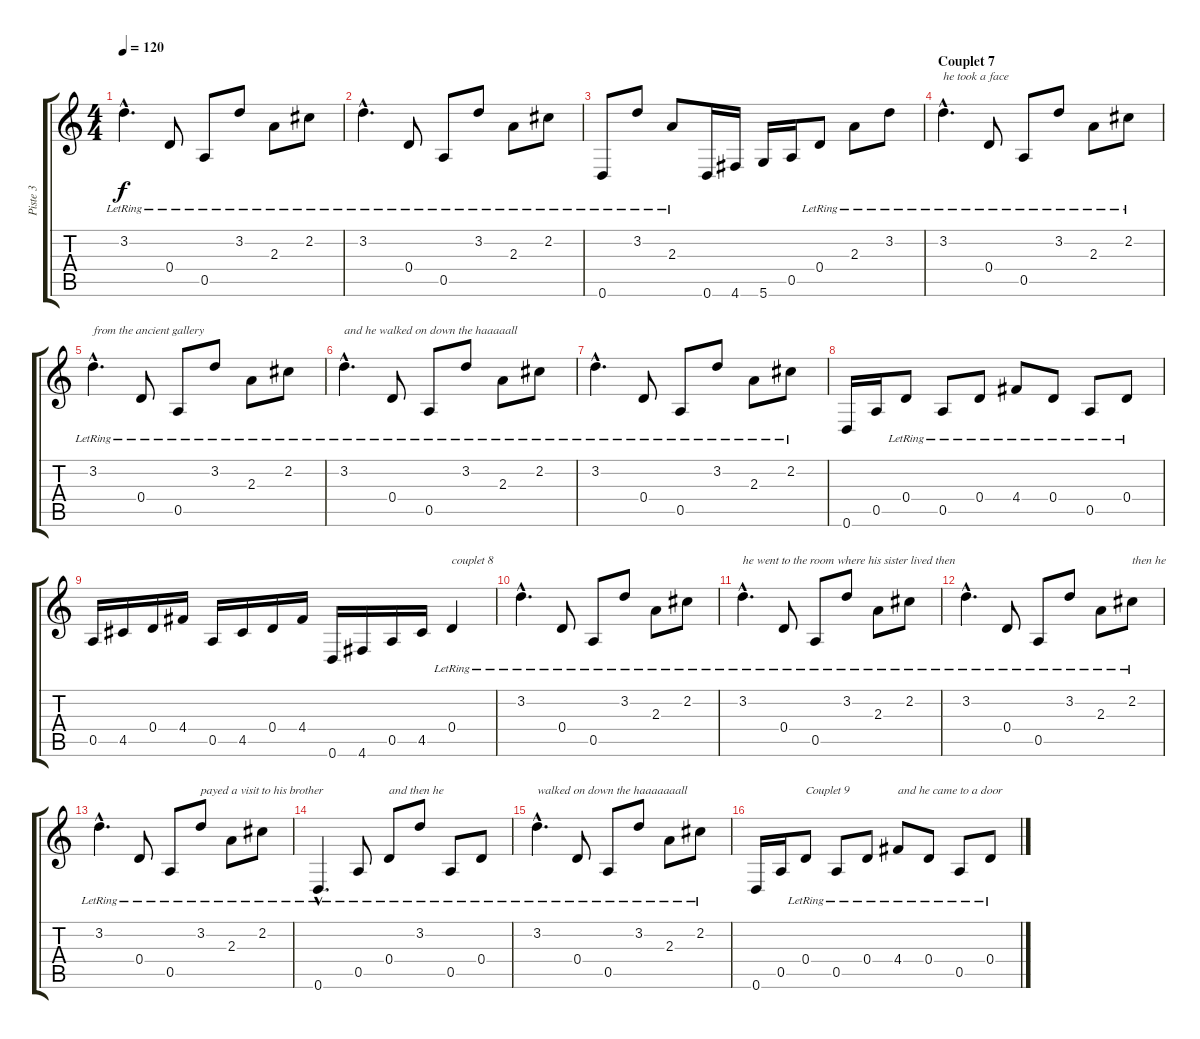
\track ("Piste 3" "Piste 3") {instrument electricguitarjazz}
\staff {score tabs}
\tuning (E4 B3 G3 D3 A2 D2) {hide}
\ts (4 4)
\tempo 120
\clef g2
\ks c
3.2{hac lr}.4{d dy f} 0.4{lr}.8 0.5{lr}.8 3.2{lr}.8 2.3{lr}.8 2.2{lr}.8 |
3.2{hac lr}.4{d} 0.4{lr}.8 0.5{lr}.8 3.2{lr}.8 2.3{lr}.8 2.2{lr}.8 |
0.6{lr}.8 3.2{lr}.8 2.3{lr}.8 0.6.16 4.6.16 5.6.16 0.5.16 0.4{lr}.8 2.3{lr}.8 3.2{lr}.8 |
\section ("" "Couplet 7")
3.2{hac lr}.4{d txt "he took a face"} 0.4{lr}.8 0.5{lr}.8 3.2{lr}.8 2.3{lr}.8 2.2{lr}.8 |
3.2{hac lr}.4{d txt "from the ancient gallery"} 0.4{lr}.8 0.5{lr}.8 3.2{lr}.8 2.3{lr}.8 2.2{lr}.8 |
3.2{hac lr}.4{d txt "and he walked on down the haaaaall"} 0.4{lr}.8 0.5{lr}.8 3.2{lr}.8 2.3{lr}.8 2.2{lr}.8 |
3.2{hac lr}.4{d} 0.4{lr}.8 0.5{lr}.8 3.2{lr}.8 2.3{lr}.8 2.2{lr}.8 |
0.6.16 0.5.16 0.4{lr}.8 0.5{lr}.8 0.4{lr}.8 4.4{lr}.8 0.4{lr}.8 0.5{lr}.8 0.4{lr}.8 |
0.5.16 4.5.16 0.4.16 4.4.16 0.5.16 4.5.16 0.4.16 4.4.16 0.6.16 4.6.16 0.5.16 4.5.16 0.4{lr}.4{txt "couplet 8"} |
3.2{hac lr}.4{d} 0.4{lr}.8 0.5{lr}.8 3.2{lr}.8 2.3{lr}.8 2.2{lr}.8 |
3.2{hac lr}.4{d txt "he went to the room where his sister lived then"} 0.4{lr}.8 0.5{lr}.8 3.2{lr}.8 2.3{lr}.8 2.2{lr}.8 |
3.2{hac lr}.4{d} 0.4{lr}.8 0.5{lr}.8 3.2{lr}.8 2.3{lr}.8 2.2{lr}.8{txt "then he"} |
3.2{hac lr}.4{d} 0.4{lr}.8 0.5{lr}.8 3.2{lr}.8{txt "payed a visit to his brother"} 2.3{lr}.8 2.2{lr}.8 |
0.6{hac lr}.4{d} 0.5{lr}.8 0.4{lr}.8{txt "and then he"} 3.2{lr}.8 0.5{lr}.8 0.4{lr}.8 |
3.2{hac lr}.4{d txt "walked on down the haaaaaaall"} 0.4{lr}.8 0.5{lr}.8 3.2{lr}.8 2.3{lr}.8 2.2{lr}.8 |
0.6.16 0.5.16 0.4{lr}.8{txt "Couplet 9"} 0.5{lr}.8 0.4{lr}.8 4.4{lr}.8{txt "and he came to a door"} 0.4{lr}.8 0.5{lr}.8 0.4{lr}.8
